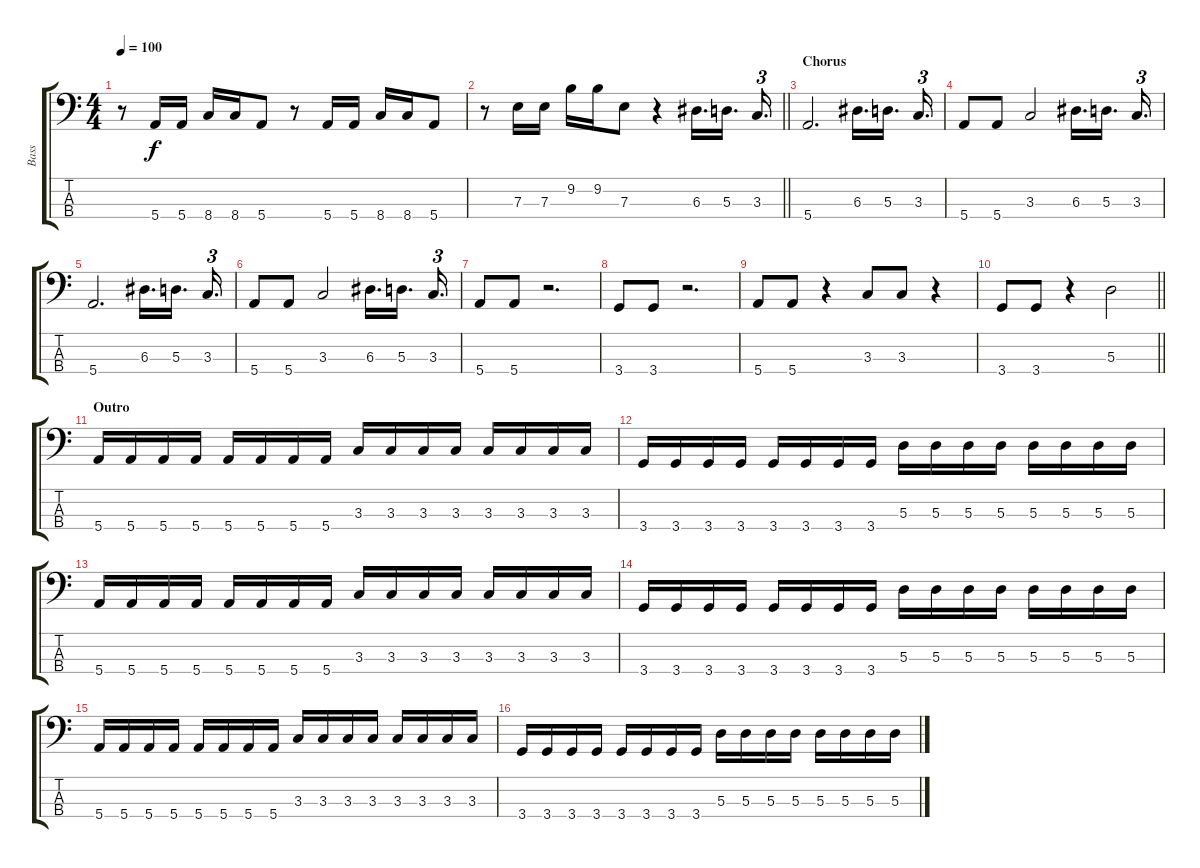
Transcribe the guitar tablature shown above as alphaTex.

\track ("Bass" "Bass") {instrument electricbassfinger}
\staff {score tabs}
\tuning (G2 D2 A1 E1) {hide}
\ts (4 4)
\tempo 100
\clef f4
\ks c
r.8{dy f} 5.4.16 5.4.16 8.4.16 8.4.16 5.4.8 r.8 5.4.16 5.4.16 8.4.16 8.4.16 5.4.8 |
\barLineRight lightlight
r.8 7.3.16 7.3.16 9.2.16 9.2.16 7.3.8 r.4 6.3.16{d} 5.3.16{d beam splitsecondary} 3.3.16{d tu (3 2)} |
\section ("" "Chorus")
5.4.2{d} 6.3.16{d} 5.3.16{d beam splitsecondary} 3.3.16{d tu (3 2)} |
5.4.8 5.4.8 3.3.2 6.3.16{d} 5.3.16{d beam splitsecondary} 3.3.16{d tu (3 2)} |
5.4.2{d} 6.3.16{d} 5.3.16{d beam splitsecondary} 3.3.16{d tu (3 2)} |
5.4.8 5.4.8 3.3.2 6.3.16{d} 5.3.16{d beam splitsecondary} 3.3.16{d tu (3 2)} |
5.4.8 5.4.8 r.2{d} |
3.4.8 3.4.8 r.2{d} |
5.4.8 5.4.8 r.4 3.3.8 3.3.8 r.4 |
\barLineRight lightlight
3.4.8 3.4.8 r.4 5.3.2 |
\section ("" "Outro")
5.4.16 5.4.16 5.4.16 5.4.16 5.4.16 5.4.16 5.4.16 5.4.16 3.3.16 3.3.16 3.3.16 3.3.16 3.3.16 3.3.16 3.3.16 3.3.16 |
3.4.16 3.4.16 3.4.16 3.4.16 3.4.16 3.4.16 3.4.16 3.4.16 5.3.16 5.3.16 5.3.16 5.3.16 5.3.16 5.3.16 5.3.16 5.3.16 |
5.4.16 5.4.16 5.4.16 5.4.16 5.4.16 5.4.16 5.4.16 5.4.16 3.3.16 3.3.16 3.3.16 3.3.16 3.3.16 3.3.16 3.3.16 3.3.16 |
3.4.16 3.4.16 3.4.16 3.4.16 3.4.16 3.4.16 3.4.16 3.4.16 5.3.16 5.3.16 5.3.16 5.3.16 5.3.16 5.3.16 5.3.16 5.3.16 |
5.4.16 5.4.16 5.4.16 5.4.16 5.4.16 5.4.16 5.4.16 5.4.16 3.3.16 3.3.16 3.3.16 3.3.16 3.3.16 3.3.16 3.3.16 3.3.16 |
3.4.16 3.4.16 3.4.16 3.4.16 3.4.16 3.4.16 3.4.16 3.4.16 5.3.16 5.3.16 5.3.16 5.3.16 5.3.16 5.3.16 5.3.16 5.3.16
